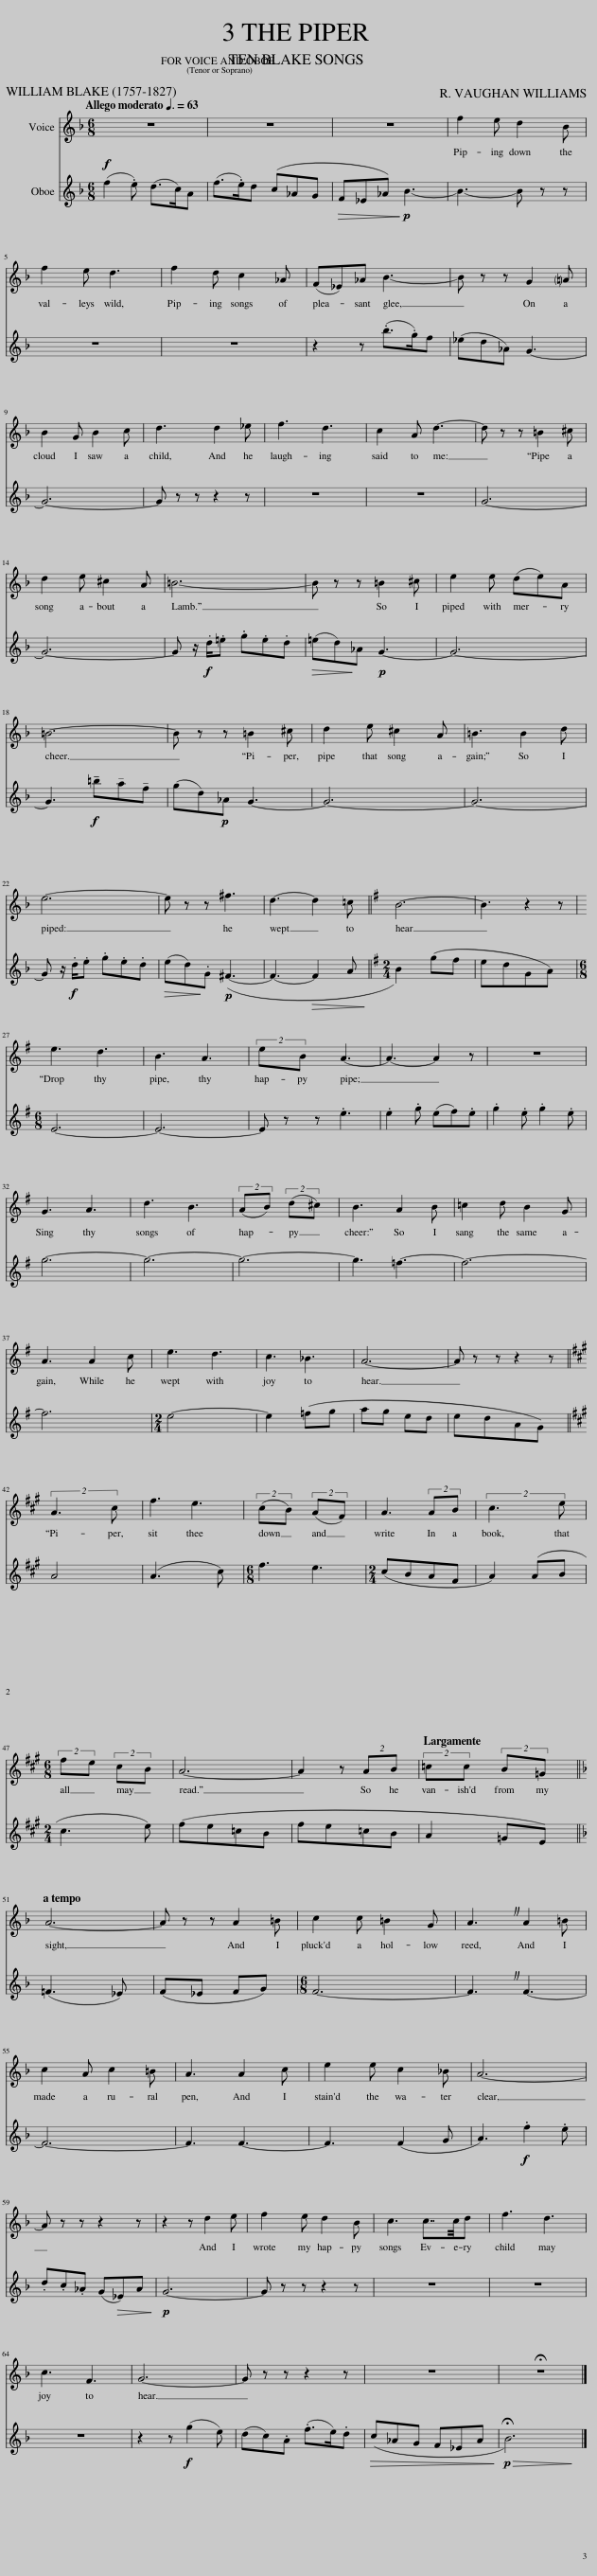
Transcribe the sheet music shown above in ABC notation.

X:1
%%score 1 2
L:1/8
Q:3/8=63
M:6/8
I:linebreak $
K:F
V:1 treble
V:2 treble
V:1
 z6 | z6 | z6 | f2 e d2 B |$ f2 e d3 | %5
 f2 d c2 _A | (F_E)_A B3- | B z z G2 !courtesy!=A |$ B2 G B2 c | d3 d2 _e | %10
 f3 d3 | c2 A d3- | d z z =B2 ^c |$ d2 e ^c2 A | =B6- | %15
 B z z =B2 ^c | e2 e (de)A |$ =B6- | B z z =B2 ^c | d2 e ^c2 A | %20
 =B3 B2 d |$ e6- | e z z ^f3 | d3- d2 =c ||[K:G] B6- | %25
 B3 z2 z |$ e3 d3 | B3 A3 | (2:3:2eB A3- | A3- A2 z | %30
 z6 |$ G3 A3 | d3 B3 | (2:3:2(AB) (2:3:2(d^c) | B3 A2 B | %35
 =c2 d B2 G |$ A3 A2 c | e3 d3 | c3 _B3 | A6- | %40
 A z z z2 z ||$[K:A] (2:3:2A3 c | f3 e3 | (2:3:2(cB) (2:3:2(AF) | A3 (2:3:2AB | %45
 (2:3:2c3 e |$[M:6/8] (2:3:2fe (2:3:2cB | A6- | A2 z (2:3:2AB |[Q:1/4=74] (2:3:2=cc (2:3:2B=G ||$ %50
[K:F][Q:1/4=94] A6- | A z z A2 =B | c2 c =B2 G | A3 A2 =B |$ c2 A c2 =B | %55
 A3 A2 c | e2 e c2 _B | A6- |$ A z z z2 z | z2 z d2 e | %60
 f2 e d2 B | c3 c7/4c/4d | f3 d3 |$ c3 F3 | G6- | %65
 G z z z2 z | z6 | !fermata!z6 |] %68
V:2
!f! (f2 .e) (d>c)A | (f>.e)d (c_AG |!>(! F_E_A)!>)!!p! B3- | B3- B z z |$ z6 | %5
 z6 | z2 z (.b>.g)f | (_ed_A) G3- |$ G6- | G z z z2 z | %10
 z6 | z6 | G6- |$ G6- | G z/!f! .d/.=e .g.e.d | %15
!>(! (=ed)!>)!_A!p! G3- | G6- |$ G3!f! !tenuto!=b!tenuto!a!tenuto!f | (gd)!p!_A G3- | G6- | %20
 G6- |$ G z/!f! .d/.e .g.e.d |!>(! (ed)!>)!.G!p! (^F3- | F3-!>(! F2 A!>)! ||[K:G][M:2/4] B2) (gf | %25
 edGA) |$[M:6/8] E6- | E6- | E z z .e3 | .e2 .g (ef).e | %30
 .g2 .e .g2 .e |$ g6- | g6- | g6- | g3 =f3- | %35
 f6- |$ f6 |[M:2/4] e4- | e2 (=fg | ag ed | %40
 edAG) ||$[K:A] A4 | (A3 c) |[M:6/8] f3 e3 |[M:2/4] (cBAF | %45
 A2) (AB |$[M:2/4] c3 e) | (fe=cB | fe=cB | A2 =GE) ||$ %50
[K:F] (=F3 _E) | (F_E FG) |[M:6/8] F6- | F3 F3- |$ F6- | %55
 F3 F3- | F3 (F2 G | A3)!f! .f2 .e |$ .d.c._A (G!>(!_E)A!>)! |!p! G6- | %60
 G z z z2 z | z6 | z6 |$ z6 | z2 z!f! (g2 e) | %65
 (dc).A (.f>e).d |!>(! (c_AG F_EA!>)! |!p!!>(! !fermata!B6)!>)! |] %68
